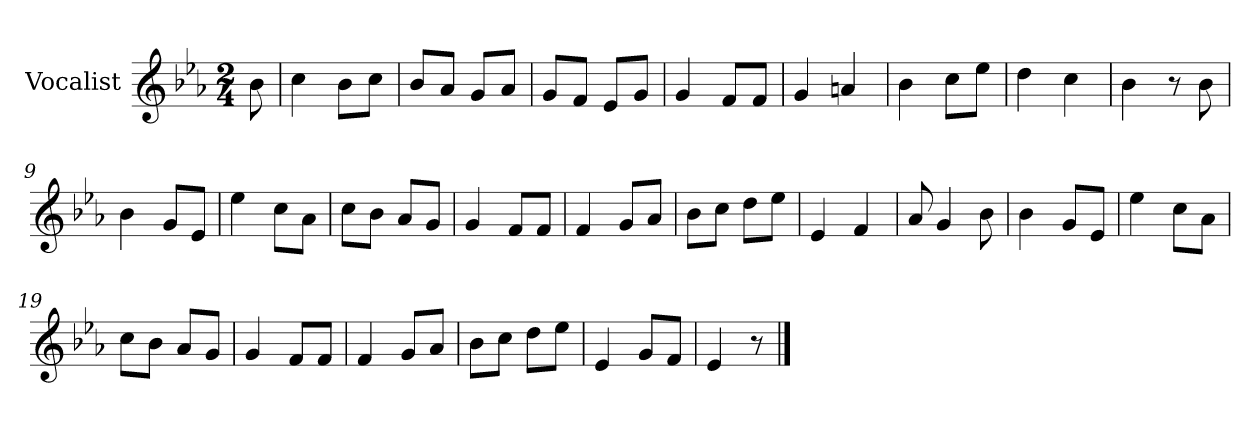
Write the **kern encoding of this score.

**kern
*part1
*staff1
*I"Vocalist
*k[b-e-a-]
*E-:
*M2/4
=
8b-
=1
4cc
8b-L
8ccJ
=2
8b-L
8a-J
8gL
8a-J
=3
8gL
8fJ
8e-L
8gJ
=4
4g
8fL
8fJ
=5
4g
4an
=6
4b-
8ccL
8ee-J
=7
4dd
4cc
=8
4b-
8r
8b-
=9
4b-
8gL
8e-J
=10
4ee-
8ccL
8a-J
=11
8ccL
8b-J
8a-L
8gJ
=12
4g
8fL
8fJ
=13
4f
8gL
8a-J
=14
8b-L
8ccJ
8ddL
8ee-J
=15
4e-
4f
=16
8a-
4g
8b-
=17
4b-
8gL
8e-J
=18
4ee-
8ccL
8a-J
=19
8ccL
8b-J
8a-L
8gJ
=20
4g
8fL
8fJ
=21
4f
8gL
8a-J
=22
8b-L
8ccJ
8ddL
8ee-J
=23
4e-
8gL
8fJ
=24
4e-
8r
==
*-
